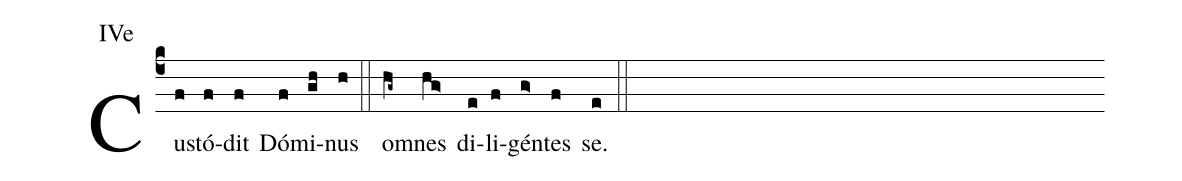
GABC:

annotation: IVe;
%%
(c4)Cu(f)stó(f)dit(f) Dó(f)mi(gh)nus(h) (::) om(hg~)nes(hg>) di(e)li(f)gén(g>)tes(f) se.(e) (::)
